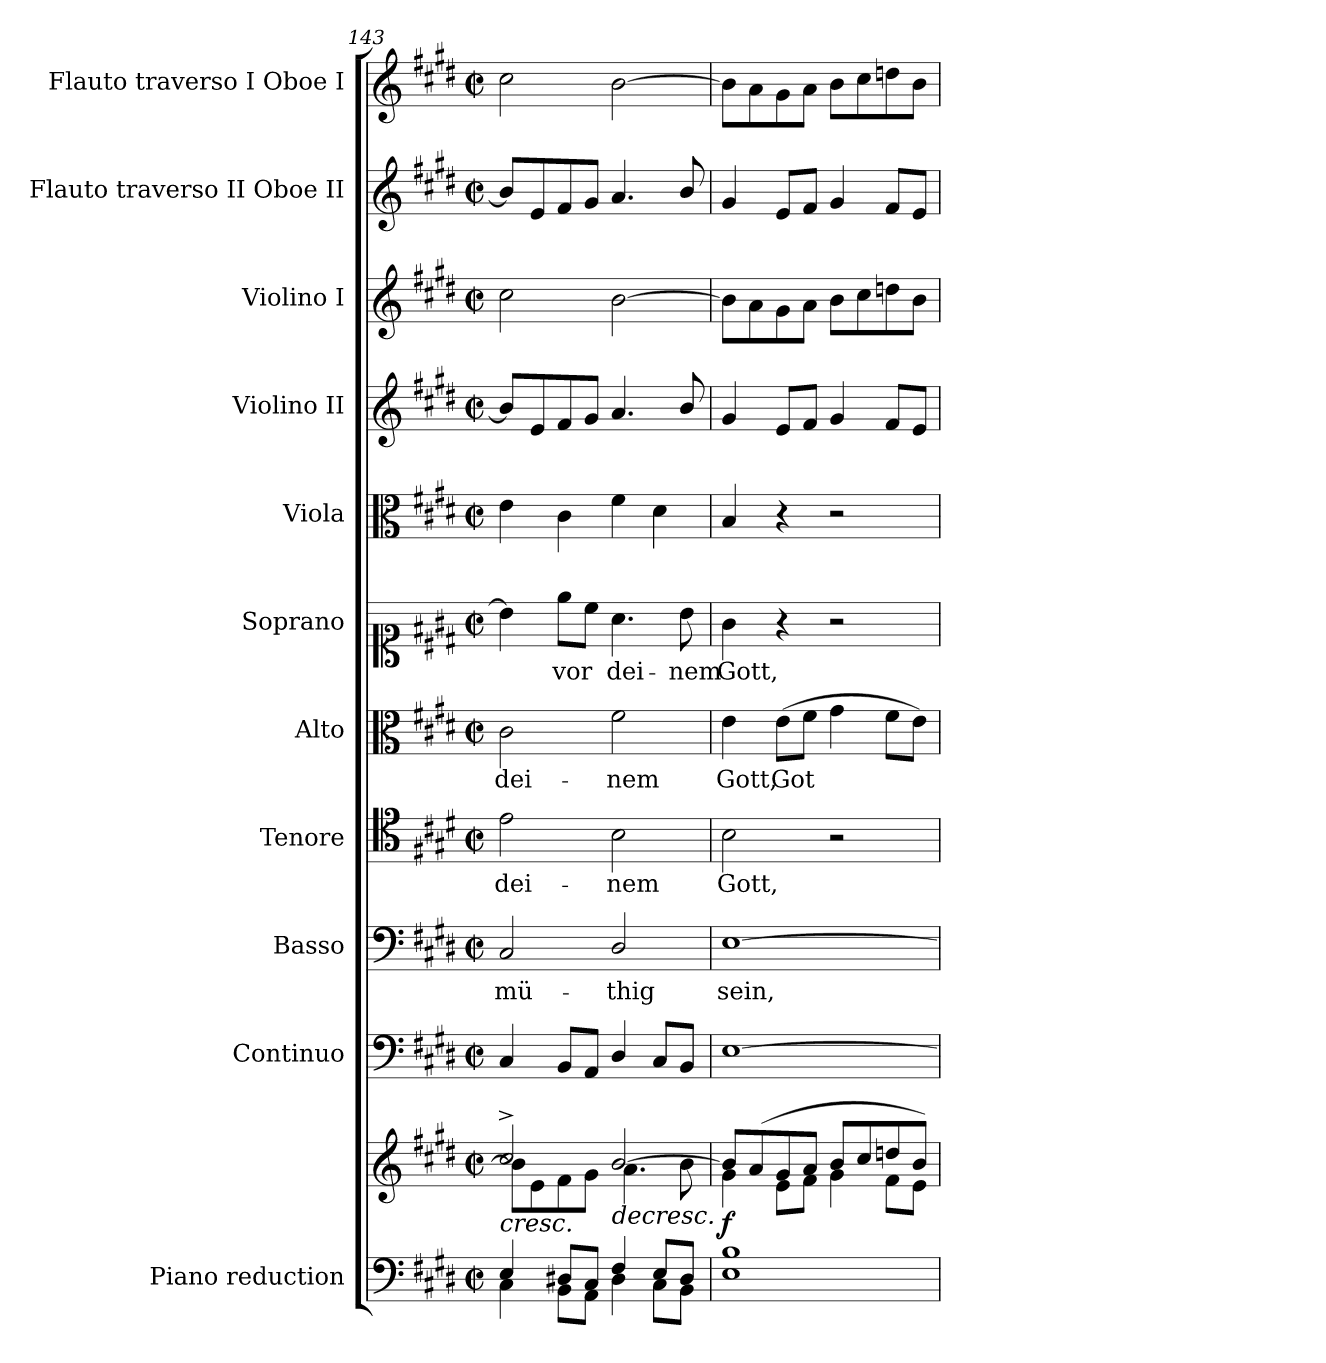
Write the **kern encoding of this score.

**kern	**kern	**dynam	**kern	**kern	**text	**kern	**text	**kern	**text	**kern	**text	**kern	**kern	**kern	**kern	**kern
*part11	*part11	*part11	*part10	*part9	*part9	*part8	*part8	*part7	*part7	*part6	*part6	*part5	*part4	*part3	*part2	*part1
*staff12	*staff11	*staff11/12	*staff10	*staff9	*staff9	*staff8	*staff8	*staff7	*staff7	*staff6	*staff6	*staff5	*staff4	*staff3	*staff2	*staff1
*I"Piano reduction	*	*	*I"Continuo	*I"Basso	*	*I"Tenore	*	*I"Alto	*	*I"Soprano	*	*I"Viola	*I"Violino II	*I"Violino I	*I"Flauto traverso II Oboe II	*I"Flauto traverso I Oboe I
*I'Pno	*	*	*	*	*	*	*	*	*	*	*	*	*	*	*I'Ob	*I'Ob
*clefF4	*clefG2	*	*clefF4	*clefF4	*	*clefC4	*	*clefC3	*	*clefC1	*	*clefC3	*clefG2	*clefG2	*clefG2	*clefG2
*k[f#c#g#d#]	*k[f#c#g#d#]	*	*k[f#c#g#d#]	*k[f#c#g#d#]	*	*k[f#c#g#d#]	*	*k[f#c#g#d#]	*	*k[f#c#g#d#]	*	*k[f#c#g#d#]	*k[f#c#g#d#]	*k[f#c#g#d#]	*k[f#c#g#d#]	*k[f#c#g#d#]
*M2/2	*M2/2	*	*M2/2	*M2/2	*	*M2/2	*	*M2/2	*	*M2/2	*	*M2/2	*M2/2	*M2/2	*M2/2	*M2/2
*met(c|)	*met(c|)	*	*met(c|)	*met(c|)	*	*met(c|)	*	*met(c|)	*	*met(c|)	*	*met(c|)	*met(c|)	*met(c|)	*met(c|)	*met(c|)
=143	=143	=143	=143	=143	=143	=143	=143	=143	=143	=143	=143	=143	=143	=143	=143	=143
*^	*	*	*	*	*	*	*	*	*	*	*	*	*	*	*	*
!	!	!	!LO:HP:b	!	!	!LO:LY:b	!	!LO:LY:b	!	!LO:LY:b	!	!	!	!	!	!	!
*	*	*^	*	*	*	*	*	*	*	*	*	*	*	*	*	*	*
4E/	4C#\	2cc#^/	8b\L]	<	4C#/	2C#/	mü-	2e\	dei-	2c#\	dei-	4b\]	.	4e\	8b/L]	2cc#\	8b/L]	2cc#\
.	.	.	8e\	.	.	.	.	.	.	.	.	.	.	.	8e/	.	8e/	.
!	!	!	!	!	!	!	!	!	!	!	!	!	!LO:LY:b	!	!	!	!	!
8D#X/L	8BB\L	.	8f#\	.	8BB/L	.	.	.	.	.	.	8ee\L	vor	4c#\	8f#/	.	8f#/	.
8C#/J	8AA\J	.	8g#\J	.	8AA/J	.	.	.	.	.	.	8cc#\J	.	.	8g#/J	.	8g#/J	.
!	!	!	!	!LO:HP:b	!	!	!LO:LY:b	!	!LO:LY:b	!	!LO:LY:b	!	!LO:LY:b	!	!	!	!	!
4F#/	4D#\	[2b/	4.a\	>	4D#/	2D#/	thig	2B\	nem	2f#\	nem	4.a\	dei-	4f#\	4.a/	[2b\	4.a/	[2b\
8E/L	8C#\L	.	.	.	8C#/L	.	.	.	.	.	.	.	.	4d#\	.	.	.	.
!	!	!	!	!	!	!	!	!	!	!	!	!	!LO:LY:b	!	!	!	!	!
8D#/J	8BB\J	.	8b\	.	8BB/J	.	.	.	.	.	.	8b\	nem	.	8b/	.	8b/	.
*v	*v	*	*	*	*	*	*	*	*	*	*	*	*	*	*	*	*	*
*	*v	*v	*	*	*	*	*	*	*	*	*	*	*	*	*	*	*
.	.	[	.	.	.	.	.	.	.	.	.	.	.	.	.	.
=144	=144	=144	=144	=144	=144	=144	=144	=144	=144	=144	=144	=144	=144	=144	=144	=144
*	*^	*	*	*	*	*	*	*	*	*	*	*	*	*	*	*
!	!	!	!LO:DY:b	!	!	!LO:LY:b	!	!LO:LY:b	!	!LO:LY:b	!	!LO:LY:b	!	!	!	!	!
1E 1B	8b/L]	4g#\	f	[1E	[1E	sein,	2B\	Gott,	4e\	Gott,	4g#\	Gott,	4B/	4g#/	8b\L]	4g#/	8b\L]
.	(8a/	.	.	.	.	.	.	.	.	.	.	.	.	.	8a\	.	8a\
!	!	!	!	!	!	!	!	!	!	!LO:LY:b	!	!	!	!	!	!	!
.	8g#/	8e\L	.	.	.	.	.	.	(8e\L	Got	4r	.	4r	8e/L	8g#\	8e/L	8g#\
.	8a/J	8f#\J	.	.	.	.	.	.	8f#\J	.	.	.	.	8f#/J	8a\J	8f#/J	8a\J
.	8b/L	4g#\	.	.	.	.	2r	.	4g#\	.	2r	.	2r	4g#/	8b\L	4g#/	8b\L
.	8cc#/	.	]	.	.	.	.	.	.	.	.	.	.	.	8cc#\	.	8cc#\
.	8ddn/	8f#\L	.	.	.	.	.	.	8f#\L	.	.	.	.	8f#/L	8ddn\	8f#/L	8ddn\
.	8b/J)	8e\J	.	.	.	.	.	.	8e\J)	.	.	.	.	8e/J	8b\J	8e/J	8b\J
*	*v	*v	*	*	*	*	*	*	*	*	*	*	*	*	*	*	*
=	=	=	=	=	=	=	=	=	=	=	=	=	=	=	=	=
*-	*-	*-	*-	*-	*-	*-	*-	*-	*-	*-	*-	*-	*-	*-	*-	*-
